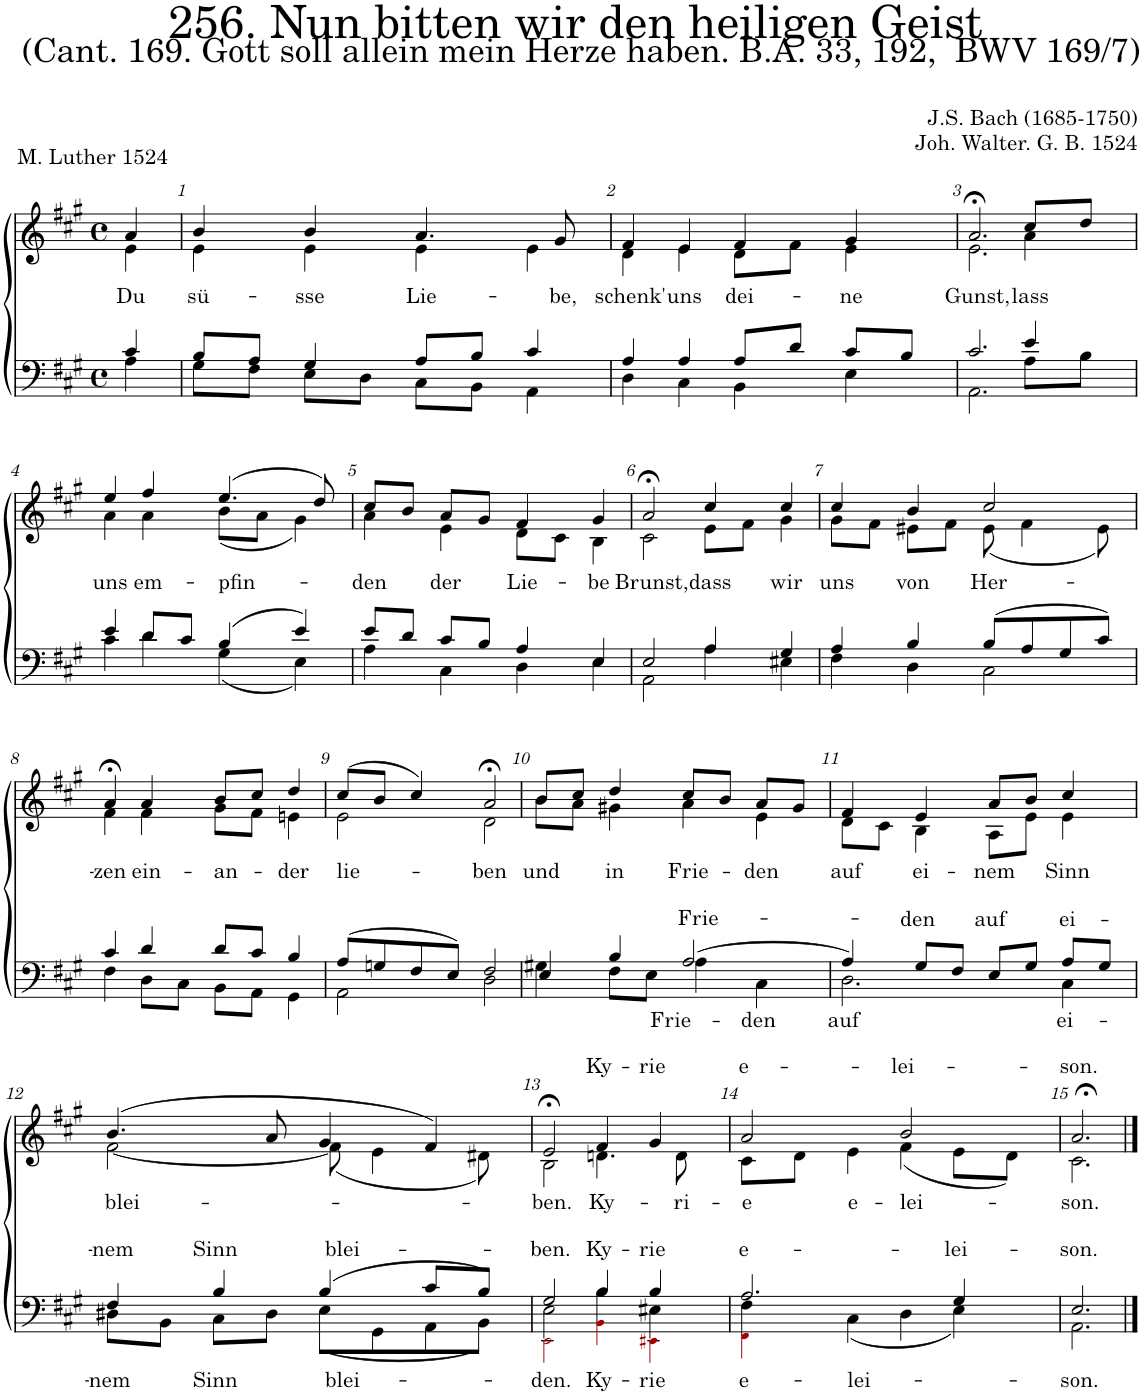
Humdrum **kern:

**kern	**text	**kern	**text
*part2	*part2	*part1	*part1
*staff2	*staff2	*staff1	*staff1
*I"Tenor/Bass	*	*I"Soprano/Alto	*
*clefF4	*	*clefG2	*
*k[f#c#g#]	*	*k[f#c#g#]	*
*M4/4	*	*M4/4	*
*met(c)	*	*met(c)	*
=	=	=	=
*^	*	*	*
!	!	!	!	!LO:LY:b
*	*	*	*^	*
4c#/	4A\	.	4a/	4e\	Du
=1	=1	=1	=1	=1	=1
!	!	!	!	!	!LO:LY:b
8B/L	8G#\L	.	4b/	4e\	sü-
8A/J	8F#\J	.	.	.	.
!	!	!	!	!	!LO:LY:b
4G#/	8E\L	.	4b/	4e\	-sse
.	8D\J	.	.	.	.
!	!	!	!	!	!LO:LY:b
8A/L	8C#\L	.	4.a/	4e\	Lie-
8B/J	8BB\J	.	.	.	.
4c#/	4AA\	.	.	4e\	.
!	!	!	!	!	!LO:LY:b
.	.	.	8g#/	.	-be,
=2	=2	=2	=2	=2	=2
!	!	!	!	!	!LO:LY:b
4A/	4D\	.	4f#/	4d\	schenk'
!	!	!	!	!	!LO:LY:b
4A/	4C#\	.	4e/	4e\	uns
!	!	!	!	!	!LO:LY:b
8A/L	4BB\	.	4f#/	8d\L	dei-
8d/J	.	.	.	8f#\J	.
!	!	!	!	!	!LO:LY:b
8c#/L	4E\	.	4g#/	4e\	-ne
8B/J	.	.	.	.	.
=3	=3	=3	=3	=3	=3
!	!	!	!	!	!LO:LY:b
2.c#/	2.AA\	.	2.a;<,/	2.e\	Gunst,
!	!	!	!	!	!LO:LY:b
4e/	8A\L	.	8cc#/L	4a\	lass
.	8B\J	.	8dd/J	.	.
!!LO:LB:g=z	!!
=4	=4	=4	=4	=4	=4
!	!	!	!	!	!LO:LY:b
4e/	4c#\	.	4ee/	4a\	uns
!	!	!	!	!	!LO:LY:b
8d/L	4d\	.	4ff#/	4a\	em-
8c#/J	.	.	.	.	.
!	!	!	!	!	!LO:LY:b
(4B/	(4G#\	.	(4.ee/	(8b\L	-pfin-
.	.	.	.	8a\J	.
4e/)	4E\)	.	.	4g#\)	.
.	.	.	8dd/)	.	.
=5	=5	=5	=5	=5	=5
!	!	!	!	!	!LO:LY:b
8e/L	4A\	.	8cc#/L	4a\	-den
8d/J	.	.	8b/J	.	.
!	!	!	!	!	!LO:LY:b
8c#/L	4C#\	.	8a/L	4e\	der
8B/J	.	.	8g#/J	.	.
!	!	!	!	!	!LO:LY:b
4A/	4D\	.	4f#/	8d\L	Lie-
.	.	.	.	8c#\J	.
!	!	!	!	!	!LO:LY:b
4E/	4E\	.	4g#/	4B\	-be
=6	=6	=6	=6	=6	=6
!	!	!	!	!	!LO:LY:b
2E/	2AA\	.	2a;<,/	2c#\	Brunst,
!	!	!	!	!	!LO:LY:b
4A/	4A\	.	4cc#/	8e\L	dass
.	.	.	.	8f#\J	.
!	!	!	!	!	!LO:LY:b
4G#/	4E#X\	.	4cc#/	4g#\	wir
=7	=7	=7	=7	=7	=7
!	!	!	!	!	!LO:LY:b
4A/	4F#\	.	4cc#/	8g#\L	uns
.	.	.	.	8f#\J	.
!	!	!	!	!	!LO:LY:b
4B/	4D\	.	4b/	8e#X\L	von
.	.	.	.	8f#\J	.
!	!	!	!	!	!LO:LY:b
(8B/L	2C#\	.	2cc#/	(8e#\	Her-
8A/	.	.	.	4f#\	.
8G#/	.	.	.	.	.
8c#/J)	.	.	.	8e#\)	.
!!LO:LB:g=z	!!
=8	=8	=8	=8	=8	=8
!	!	!	!	!	!LO:LY:b
4c#/	4F#\	.	4a;<,/	4f#\	zen
!	!	!	!	!	!LO:LY:b
4d/	8D\L	.	4a/	4f#\	ein-
.	8C#\J	.	.	.	.
!	!	!	!	!	!LO:LY:b
8d/L	8BB\L	.	8b/L	8g#\L	-an-
8c#/J	8AA\J	.	8cc#/J	8f#\J	.
!	!	!	!	!	!LO:LY:b
4B/	4GG#\	.	4dd/	4en\	-der
=9	=9	=9	=9	=9	=9
!	!	!	!	!	!LO:LY:b
(8A/L	2AA\	.	(8cc#/L	2e\	lie-
8Gn/	.	.	8b/J	.	.
8F#/	.	.	4cc#/)	.	.
8E/J)	.	.	.	.	.
!	!	!	!	!	!LO:LY:b
2F#/	2D\	.	2a;<,/	2d\	-ben
=10	=10	=10	=10	=10	=10
!	!	!	!	!	!LO:LY:b
4E/	4G#X\	.	8b/L	8b\L	und
.	.	.	8cc#/J	8a\J	.
!	!	!	!	!	!LO:LY:b
4B/	8F#\L	.	4dd/	4g#X\	in
.	8E\J	.	.	.	.
!	!	!LO:LY:a	!	!	!
!	!	!LO:LY:b	!	!	!LO:LY:b
[2A/	4A\	Frie-	8cc#/L	4a\	Frie-
.	.	.	8b/J	.	.
!	!	!LO:LY:b	!	!	!LO:LY:b
.	4C#\	-den	8a/L	4e\	-den
.	.	.	8g#/J	.	.
=11	=11	=11	=11	=11	=11
!	!	!LO:LY:b	!	!	!LO:LY:b
4A/]	2.D\	auf	4f#/	8d\L	auf
.	.	.	.	8c#\J	.
!	!	!LO:LY:a	!	!	!LO:LY:b
8G#/L	.	-den	4e/	4B\	ei-
8F#/J	.	.	.	.	.
!	!	!LO:LY:a	!	!	!LO:LY:b
8E/L	.	auf	8a/L	8A\L	-nem
8G#/J	.	.	8b/J	8e\J	.
!	!	!LO:LY:a	!	!	!
!	!	!LO:LY:b	!	!	!LO:LY:b
8A/L	4C#\	ei-	4cc#/	4e\	Sinn
8G#/J	.	.	.	.	.
!!LO:LB:g=z	!!
=12	=12	=12	=12	=12	=12
!	!	!LO:LY:a	!	!	!
!	!	!LO:LY:b	!	!	!LO:LY:b
4F#/	8D#X\L	nem	(4.b/	[2f#\	blei-
.	8BB\J	.	.	.	.
!	!	!LO:LY:a	!	!	!
!	!	!LO:LY:b	!	!	!
4B/	8C#\L	Sinn	.	.	.
.	8D#\J	.	8a/	.	.
!	!	!LO:LY:a	!	!	!
!	!	!LO:LY:b	!	!	!
(4B/	(8E\L	blei-	4g#/	(8f#\]	.
.	8GG#\	.	.	4e\	.
8c#/L	8AA\	.	4f#/)	.	.
8B/J)	8BB\J)	.	.	8d#X\)	.
=13	=13	=13	=13	=13	=13
!	!	!LO:LY:a	!	!	!
!	!	!LO:LY:b	!	!	!LO:LY:b
*	*^	*	*	*	*
2G#/	2E\	2EEi\	-den.	2e;<,/	2B\	-ben.
!	!	!	!LO:LY:a	!	!	!
!	!	!	!LO:LY:b	!	!	!LO:LY:a
!	!	!	!	!	!	!LO:LY:b
4B/	4B\	4BBi\	Ky-	4f#/	4.dn\	Ky-
!	!	!	!LO:LY:a	!	!	!
!	!	!	!LO:LY:b	!	!	!LO:LY:a
4B/	4E#X\	4EE#Xi\	-rie	4g#/	.	-rie
!	!	!	!	!	!	!LO:LY:b
.	.	.	.	.	8d\	-ri-
=14	=14	=14	=14	=14	=14	=14
!	!	!	!LO:LY:a	!	!	!
!	!	!	!LO:LY:b	!	!	!LO:LY:a
!	!	!	!	!	!	!LO:LY:b
2.A/	4F#\	4FF#i\	e-	2a/	8c#\L	-e
.	.	.	.	.	8d\J	.
!	!	!	!LO:LY:b	!	!	!LO:LY:b
.	(4C#\	2.ryy	-lei-	.	4e\	e-
!	!	!	!	!	!	!LO:LY:a
!	!	!	!	!	!	!LO:LY:b
.	4D\	.	.	2b/	(4f#\	-lei-
!	!	!	!LO:LY:a	!	!	!
4G#/	4E\)	.	-lei-	.	8e\L	.
.	.	.	.	.	8d\J)	.
*v	*v	*v	*	*	*	*
=15	=15	=15	=15	=15
!	!LO:LY:a	!	!	!
*^	*	*	*	*
!	!	!LO:LY:b	!	!	!LO:LY:a
!	!	!	!	!	!LO:LY:b
2.E/	2.AA\	-son.	2.a;</	2.c#\	-son.
*v	*v	*	*	*	*
*	*	*v	*v	*
==	==	==	==
*-	*-	*-	*-
